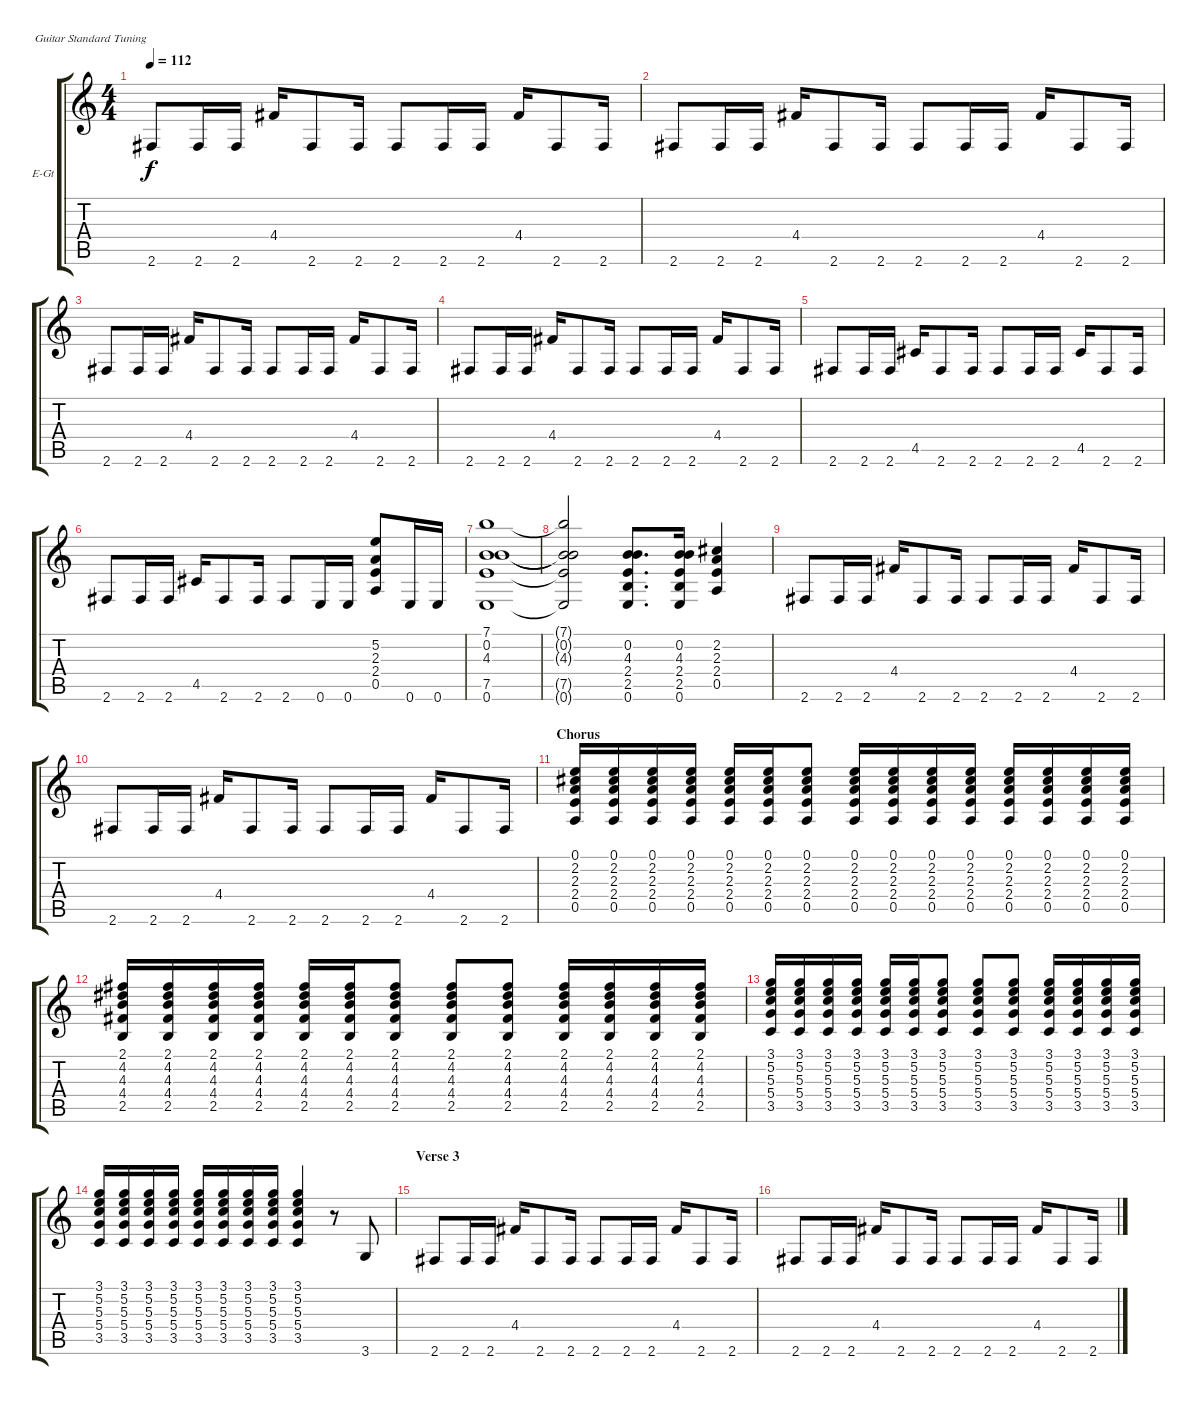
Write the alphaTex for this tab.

\bracketExtendMode groupsimilarinstruments
\firstSystemTrackNameOrientation horizontal
\otherSystemsTrackNameOrientation horizontal
\track ("Guitar" "E-Gt") {instrument overdrivenguitar}
\staff {score tabs}
\tuning (E4 B3 G3 D3 A2 E2)
\ts (4 4)
\tempo 112
\clef g2
\ks c
2.6.8{dy f} 2.6.16 2.6.16 4.4.16 2.6.8 2.6.16 2.6.8 2.6.16 2.6.16 4.4.16 2.6.8 2.6.16 |
2.6.8 2.6.16 2.6.16 4.4.16 2.6.8 2.6.16 2.6.8 2.6.16 2.6.16 4.4.16 2.6.8 2.6.16 |
2.6.8 2.6.16 2.6.16 4.4.16 2.6.8 2.6.16 2.6.8 2.6.16 2.6.16 4.4.16 2.6.8 2.6.16 |
2.6.8 2.6.16 2.6.16 4.4.16 2.6.8 2.6.16 2.6.8 2.6.16 2.6.16 4.4.16 2.6.8 2.6.16 |
2.6.8 2.6.16 2.6.16 4.5.16 2.6.8 2.6.16 2.6.8 2.6.16 2.6.16 4.5.16 2.6.8 2.6.16 |
2.6.8 2.6.16 2.6.16 4.5.16 2.6.8 2.6.16 2.6.8 0.6.16 0.6.16 (5.2 2.3 2.4 0.5).8 0.6.16 0.6.16 |
(7.1 0.2 4.3 7.5 0.6).1 |
(7.1{t} 0.2{t} 4.3{t} 7.5{t} 0.6{t}).2 (0.2 4.3 2.4 2.5 0.6).8{d} (0.2 4.3 2.4 2.5 0.6).16 (2.2 2.3 2.4 0.5).4 |
2.6.8 2.6.16 2.6.16 4.4.16 2.6.8 2.6.16 2.6.8 2.6.16 2.6.16 4.4.16 2.6.8 2.6.16 |
2.6.8 2.6.16 2.6.16 4.4.16 2.6.8 2.6.16 2.6.8 2.6.16 2.6.16 4.4.16 2.6.8 2.6.16 |
\section ("" "Chorus")
(0.1 2.2 2.3 2.4 0.5).16 (0.1 2.2 2.3 2.4 0.5).16 (0.1 2.2 2.3 2.4 0.5).16 (0.1 2.2 2.3 2.4 0.5).16 (0.1 2.2 2.3 2.4 0.5).16 (0.1 2.2 2.3 2.4 0.5).16 (0.1 2.2 2.3 2.4 0.5).8 (0.1 2.2 2.3 2.4 0.5).16 (0.1 2.2 2.3 2.4 0.5).16 (0.1 2.2 2.3 2.4 0.5).16 (0.1 2.2 2.3 2.4 0.5).16 (0.1 2.2 2.3 2.4 0.5).16 (0.1 2.2 2.3 2.4 0.5).16 (0.1 2.2 2.3 2.4 0.5).16 (0.1 2.2 2.3 2.4 0.5).16 |
(2.1 4.2 4.3 4.4 2.5).16 (2.1 4.2 4.3 4.4 2.5).16 (2.1 4.2 4.3 4.4 2.5).16 (2.1 4.2 4.3 4.4 2.5).16 (2.1 4.2 4.3 4.4 2.5).16 (2.1 4.2 4.3 4.4 2.5).16 (2.1 4.2 4.3 4.4 2.5).8 (2.1 4.2 4.3 4.4 2.5).8 (2.1 4.2 4.3 4.4 2.5).8 (2.1 4.2 4.3 4.4 2.5).16 (2.1 4.2 4.3 4.4 2.5).16 (2.1 4.2 4.3 4.4 2.5).16 (2.1 4.2 4.3 4.4 2.5).16 |
(3.1 5.2 5.3 5.4 3.5).16 (3.1 5.2 5.3 5.4 3.5).16 (3.1 5.2 5.3 5.4 3.5).16 (3.1 5.2 5.3 5.4 3.5).16 (3.1 5.2 5.3 5.4 3.5).16 (3.1 5.2 5.3 5.4 3.5).16 (3.1 5.2 5.3 5.4 3.5).8 (3.1 5.2 5.3 5.4 3.5).8 (3.1 5.2 5.3 5.4 3.5).8 (3.1 5.2 5.3 5.4 3.5).16 (3.1 5.2 5.3 5.4 3.5).16 (3.1 5.2 5.3 5.4 3.5).16 (3.1 5.2 5.3 5.4 3.5).16 |
(3.1 5.2 5.3 5.4 3.5).16 (3.1 5.2 5.3 5.4 3.5).16 (3.1 5.2 5.3 5.4 3.5).16 (3.1 5.2 5.3 5.4 3.5).16 (3.1 5.2 5.3 5.4 3.5).16 (3.1 5.2 5.3 5.4 3.5).16 (3.1 5.2 5.3 5.4 3.5).16 (3.1 5.2 5.3 5.4 3.5).16 (3.1 5.2 5.3 5.4 3.5).4 r.8 3.6.8 |
\section ("" "Verse 3")
2.6.8 2.6.16 2.6.16 4.4.16 2.6.8 2.6.16 2.6.8 2.6.16 2.6.16 4.4.16 2.6.8 2.6.16 |
2.6.8 2.6.16 2.6.16 4.4.16 2.6.8 2.6.16 2.6.8 2.6.16 2.6.16 4.4.16 2.6.8 2.6.16
